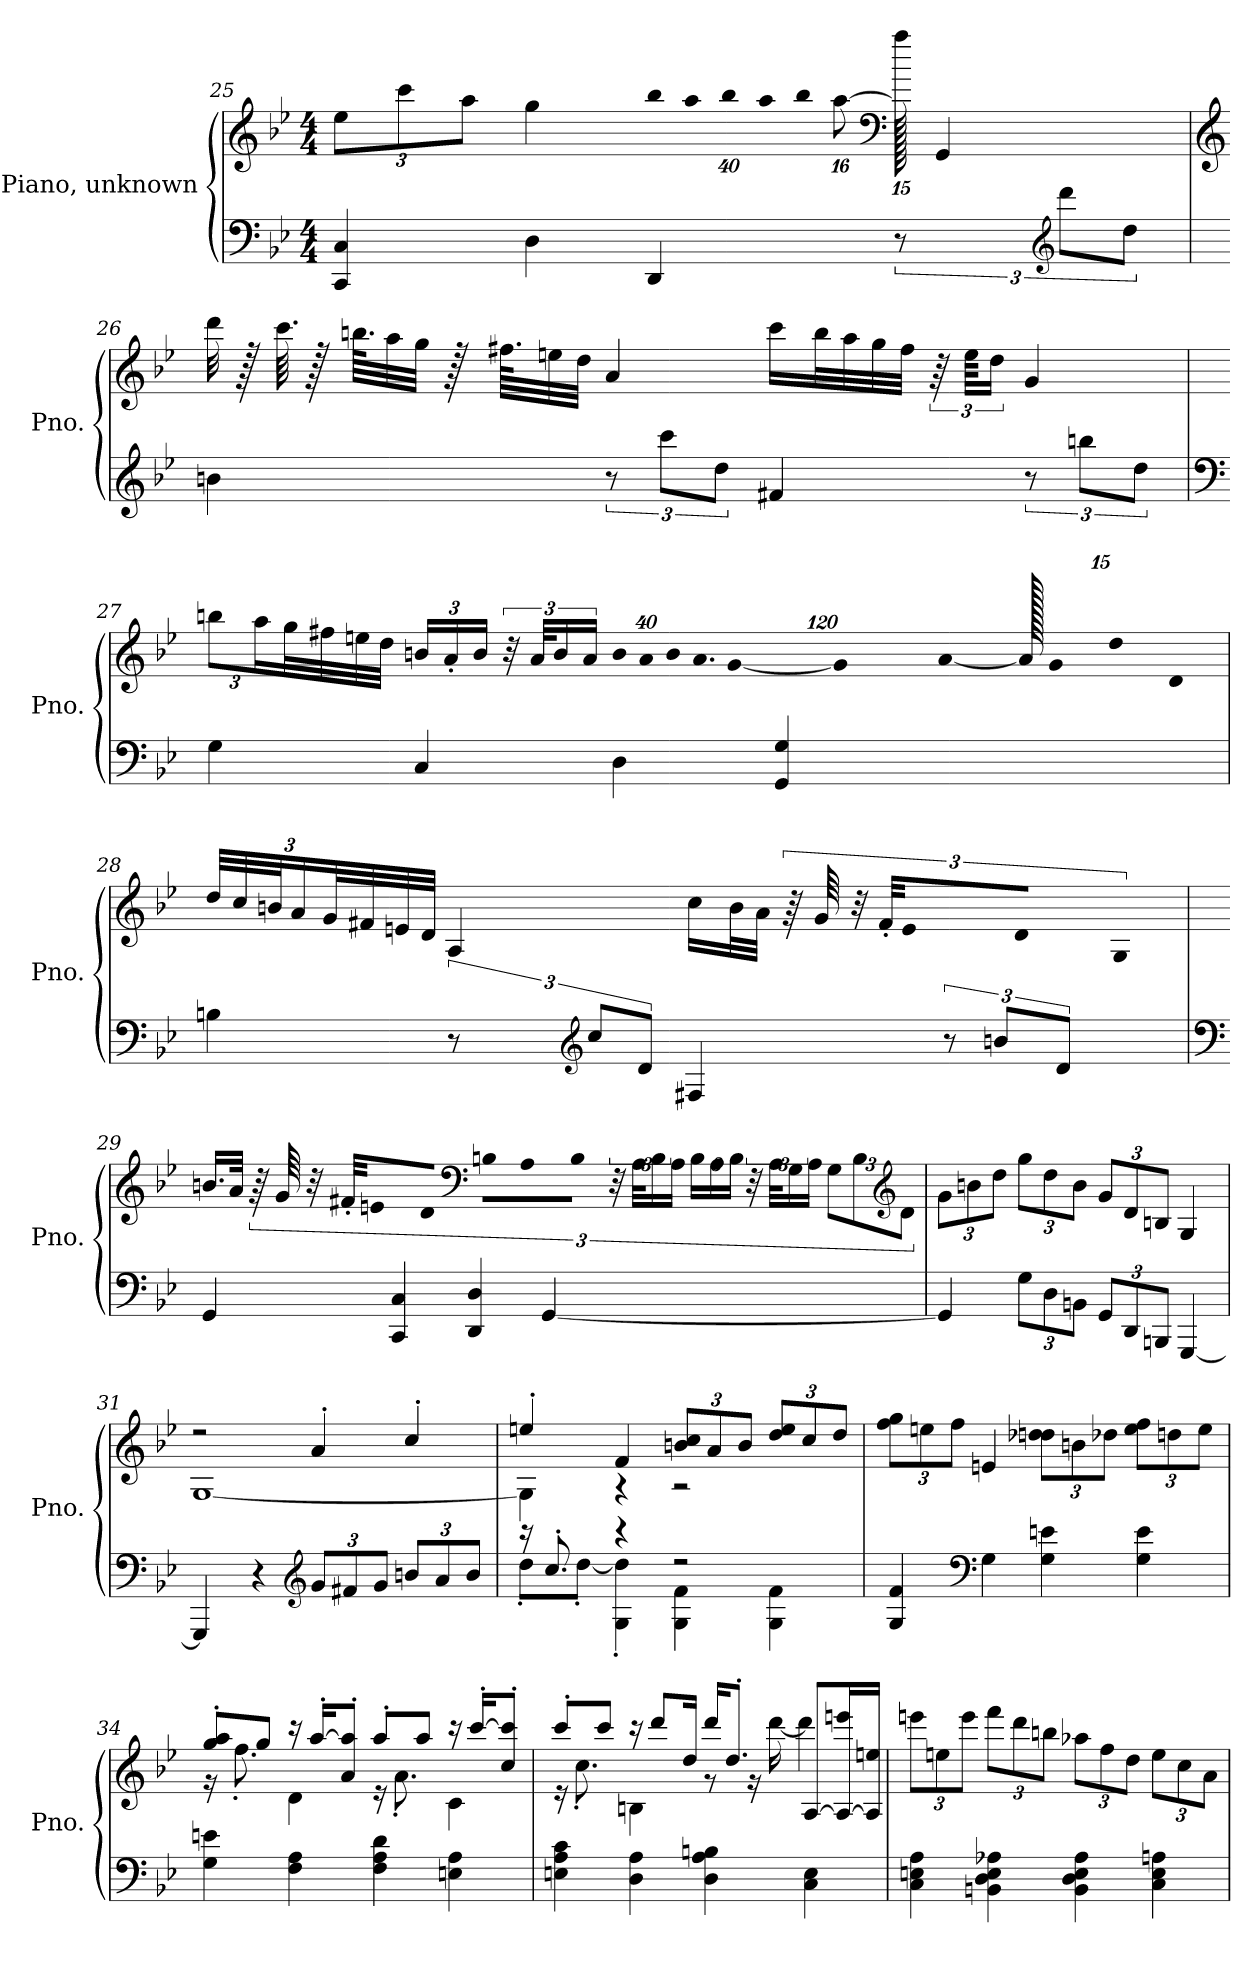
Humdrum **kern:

**kern	**kern
*part1	*part1
*staff2	*staff1
*I"Piano, unknown	*
*I'Pno.	*
!!LO:LB:g=z
*clefF4	*clefG2
*k[b-e-]	*k[b-e-]
*M4/4	*M4/4
*	*Xbrackettup
=25	=25
4CC/ 4C/	12ee-\L
.	12ccc\
.	12aa\J
4D\	4gg\
!	!LO:N:vis=32
4DD/	640%23bb-\LLL
!	!LO:N:vis=32
.	640%23aa\
!	!LO:N:vis=32
.	640%23bb-\
!	!LO:N:vis=32
.	640%23aa\
!	!LO:N:vis=32
.	640%23bb-\J
.	[128%9aa\
*	*clefF4
12r	960aa\]
.	4GG/
*clefG2	*
12ddd\L	.
12dd\J	.
960ryy	.
!!LO:LB:g=z
=26	=26
*	*clefG2
4bn\	32ddd\
.	128r
.	64.ccc\
.	128r
.	64.bbn\KLLL
.	32aa\
.	32gg\JJJ
.	128r
.	64.ff#X\KLLL
.	32een\
.	32dd\JJJ
12r	4a/
12ccc\L	.
12dd\J	.
4f#X/	16ccc\LL
.	32bb\L
.	32aa\
.	32gg\
.	32ff#\JJJ
*	*brackettup
.	96r
.	96ee\KKLL
.	24dd\JJ
12r	4g/
12bbn\L	.
12dd\J	.
!!LO:PB:g=z
=27	=27
*clefF4	*
*	*Xbrackettup
4G\	12bbn\L
.	24aa\L
.	32gg\L
.	32ff#X\
.	32een\
.	32dd\JJJ
4C/	24bn/LL
.	24a'/
.	24b/JJ
*	*brackettup
.	48r
.	48a/KLL
.	24b/
.	24a/JJ
*	*Xbrackettup
!	!LO:N:vis=32
4D\	640%23b/LLL
!	!LO:N:vis=32
.	640%23a/
!	!LO:N:vis=32
.	640%23b/
!	!LO:N:vis=32.
.	1920%103a/
!	!LO:N:vis=64
.	[960%17g/L
!	!LO:N:vis=64
.	960%17g/J]
.	[320%17a/J
4GG/ 4G/	1920a/]
.	12g/
.	12dd/
.	12d/J
1920ryy	.
!!LO:LB:g=z
=28	=28
4Bn\	32dd/LLL
.	32cc/
.	48bn/J
.	24a/
.	32g/L
.	32f#X/
.	32en/
.	32d/JJJ
12r	4A/
*clefG2	*
12cc/L	.
12d/J	.
4F#X/	16cc\LL
.	32b\L
.	32a\JJJ
*	*brackettup
.	96r
.	96g/
.	48r
.	48f#'/LLL
.	32e/
.	32d/JJJ
12r	4G/
12bn/L	.
12d/J	.
!!LO:LB:g=z
=29	=29
*clefF4	*
4GG/	16.bn/LL
.	32a/JJk
.	96r
.	96g/
.	48r
.	48f#X'/LLL
.	32en/
.	32d/JJJ
*	*clefF4
4CC/ 4C/	32Bn\KLL
.	16A\
.	32B\JJk
.	48r
.	48A\KLL
.	24B\
.	24A\JJ
*	*Xbrackettup
4DD/ 4D/	24B\LL
.	24A\
.	24B\JJ
*	*brackettup
.	48r
.	48A\KLL
.	24G\
.	24A\JJ
*	*Xbrackettup
[4GG/	12G\L
.	12B\
*	*clefG2
.	12d\J
=30	=30
4GG/]	12g\L
.	12bn\
.	12dd\J
*Xbrackettup	*
12G\L	12gg\L
12D\	12dd\
12BBn\J	12b\J
12GG/L	12g/L
12DD/	12d/
12BBBn/J	12Bn/J
[4GGG/	4G/
!!LO:LB:g=z
=31	=31
*	*^
4GGG/]	2r	[1G
4r	.	.
*clefG2	*	*
12g/L	4a'/	.
12f#X/	.	.
12g/J	.	.
12bn/L	4cc'/	.
12a/	.	.
12b/J	.	.
=32	=32	=32
*^	*	*
16r	8dd'\L	4een'/	4G\]
8.cc'/	.	.	.
.	[8dd'\J	.	.
4r	4G\' 4dd\]'	4f/	4r
2r	4G\ 4f\	12bn/ 12cc/L	2r
.	.	12a/	.
.	.	12b/J	.
.	4G\ 4f\	12dd/ 12ee/L	.
.	.	12cc/	.
.	.	12dd/J	.
*v	*v	*	*
*	*v	*v
=33	=33
4G/ 4f/	12ff\ 12gg\L
.	12een\
.	12ff\J
*clefF4	*
4G\	4en/
4G\ 4en\	12dd-X\ 12ddn\L
.	12bn\
.	12dd-X\J
4G\ 4e\	12ee\ 12ff\L
.	12ddn\
.	12ee\J
!!LO:LB:g=z
=34	=34
*	*^
4G\ 4en\	8gg/' 8aa/'L	16r
.	.	8.ff'\
.	8gg/J	.
4F\ 4A\	16r	4d\
.	[16aa'/KL	.
.	8a/' 8aa/]'J	.
4F\ 4A\ 4d\	8aa'/L	16r
.	.	8.a'\
.	8aa/J	.
4En\ 4A\	16r	4c\
.	[16ccc'/KL	.
.	8cc/' 8ccc/]'J	.
=35	=35	=35
4En\ 4A\ 4c\	8ccc'/L	16r
.	.	8.cc'\
.	8ccc/J	.
4D\ 4A\	16r	4Bn\
.	8ddd/L	.
.	16dd/Jk	.
4D\ 4A\ 4Bn\	16ddd/KL	8r
.	8.dd'/J	.
.	.	16r
.	.	[16ddd\
4C\ 4E\	[8A/L	4ddd\]
.	16A/_ 16eeen/L	.
.	16A/] 16een/JJ	.
*	*v	*v
!!LO:LB:g=z
=36	=36
4C\ 4En\ 4A\	12eeen\L
.	12een\
.	12eee\J
4BBn\ 4D\ 4E\ 4A-X\	12fff\L
.	12ddd\
.	12bbn\J
4BB\ 4D\ 4E\ 4A-\	12aa-X\L
.	12ff\
.	12dd\J
4C\ 4E\ 4An\	12ee\L
.	12cc\
.	12a\J
=	=
*-	*-
